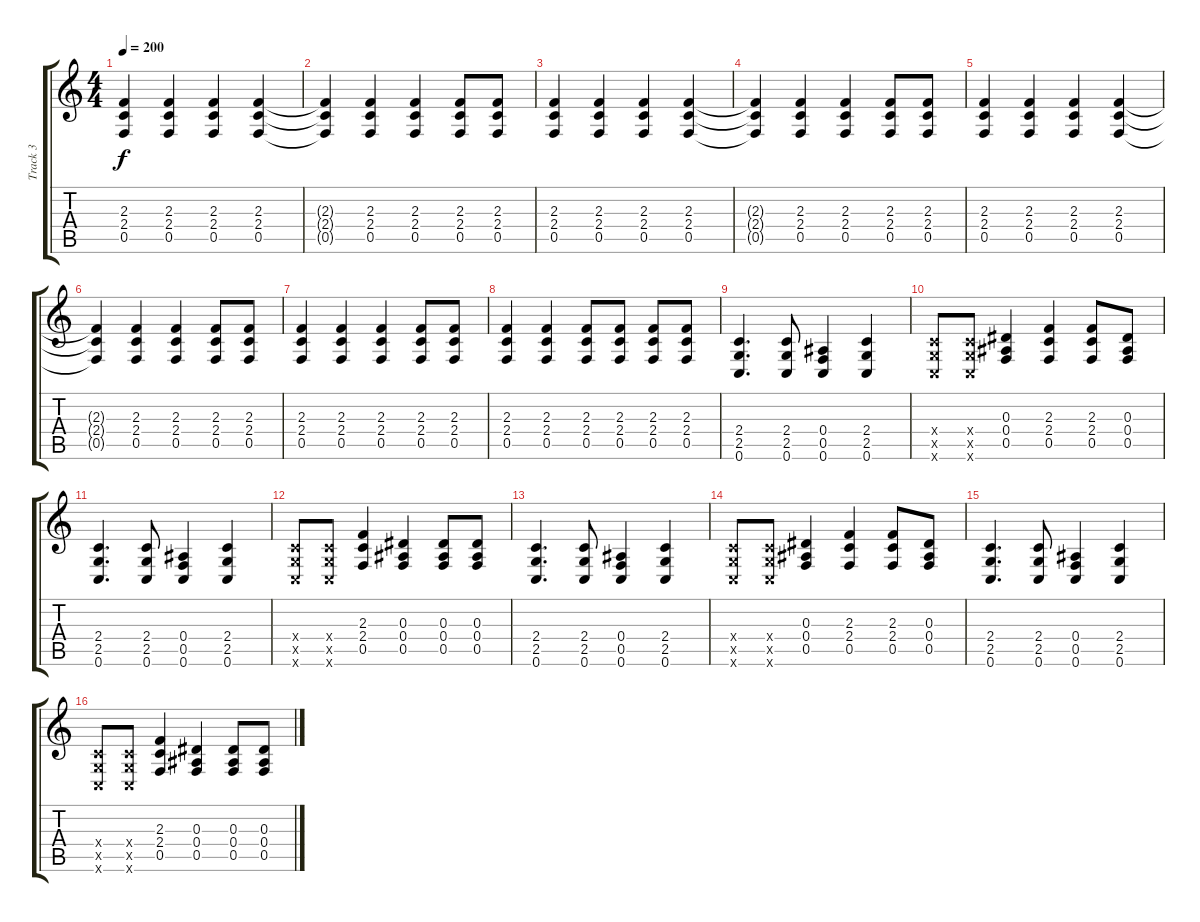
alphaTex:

\track ("Track 3" "Track 3") {instrument acousticguitarsteel}
\staff {score tabs}
\tuning (C4 G3 Eb3 Bb2 F2 C2) {hide}
\ts (4 4)
\tempo 200
\clef g2
\ks c
(2.3 2.4 0.5).4{dy f} (2.3 2.4 0.5).4 (2.3 2.4 0.5).4 (2.3 2.4 0.5).4 |
(2.3{t} 2.4{t} 0.5{t}).4 (2.3 2.4 0.5).4 (2.3 2.4 0.5).4 (2.3 2.4 0.5).8 (2.3 2.4 0.5).8 |
(2.3 2.4 0.5).4 (2.3 2.4 0.5).4 (2.3 2.4 0.5).4 (2.3 2.4 0.5).4 |
(2.3{t} 2.4{t} 0.5{t}).4 (2.3 2.4 0.5).4 (2.3 2.4 0.5).4 (2.3 2.4 0.5).8 (2.3 2.4 0.5).8 |
(2.3 2.4 0.5).4 (2.3 2.4 0.5).4 (2.3 2.4 0.5).4 (2.3 2.4 0.5).4 |
(2.3{t} 2.4{t} 0.5{t}).4 (2.3 2.4 0.5).4 (2.3 2.4 0.5).4 (2.3 2.4 0.5).8 (2.3 2.4 0.5).8 |
(2.3 2.4 0.5).4 (2.3 2.4 0.5).4 (2.3 2.4 0.5).4 (2.3 2.4 0.5).8 (2.3 2.4 0.5).8 |
(2.3 2.4 0.5).4 (2.3 2.4 0.5).4 (2.3 2.4 0.5).8 (2.3 2.4 0.5).8 (2.3 2.4 0.5).8 (2.3 2.4 0.5).8 |
(2.4 2.5 0.6).4{d} (2.4 2.5 0.6).8 (0.4 0.5 0.6).4 (2.4 2.5 0.6).4 |
(2.4{x} 2.5{x} 0.6{x}).8 (2.4{x} 2.5{x} 0.6{x}).8 (0.3 0.4 0.5).4 (2.3 2.4 0.5).4 (2.3 2.4 0.5).8 (0.3 0.4 0.5).8 |
(2.4 2.5 0.6).4{d} (2.4 2.5 0.6).8 (0.4 0.5 0.6).4 (2.4 2.5 0.6).4 |
(2.4{x} 2.5{x} 0.6{x}).8 (2.4{x} 2.5{x} 0.6{x}).8 (2.3 2.4 0.5).4 (0.3 0.4 0.5).4 (0.3 0.4 0.5).8 (0.3 0.4 0.5).8 |
(2.4 2.5 0.6).4{d} (2.4 2.5 0.6).8 (0.4 0.5 0.6).4 (2.4 2.5 0.6).4 |
(2.4{x} 2.5{x} 0.6{x}).8 (2.4{x} 2.5{x} 0.6{x}).8 (0.3 0.4 0.5).4 (2.3 2.4 0.5).4 (2.3 2.4 0.5).8 (0.3 0.4 0.5).8 |
(2.4 2.5 0.6).4{d} (2.4 2.5 0.6).8 (0.4 0.5 0.6).4 (2.4 2.5 0.6).4 |
(2.4{x} 2.5{x} 0.6{x}).8 (2.4{x} 2.5{x} 0.6{x}).8 (2.3 2.4 0.5).4 (0.3 0.4 0.5).4 (0.3 0.4 0.5).8 (0.3 0.4 0.5).8
